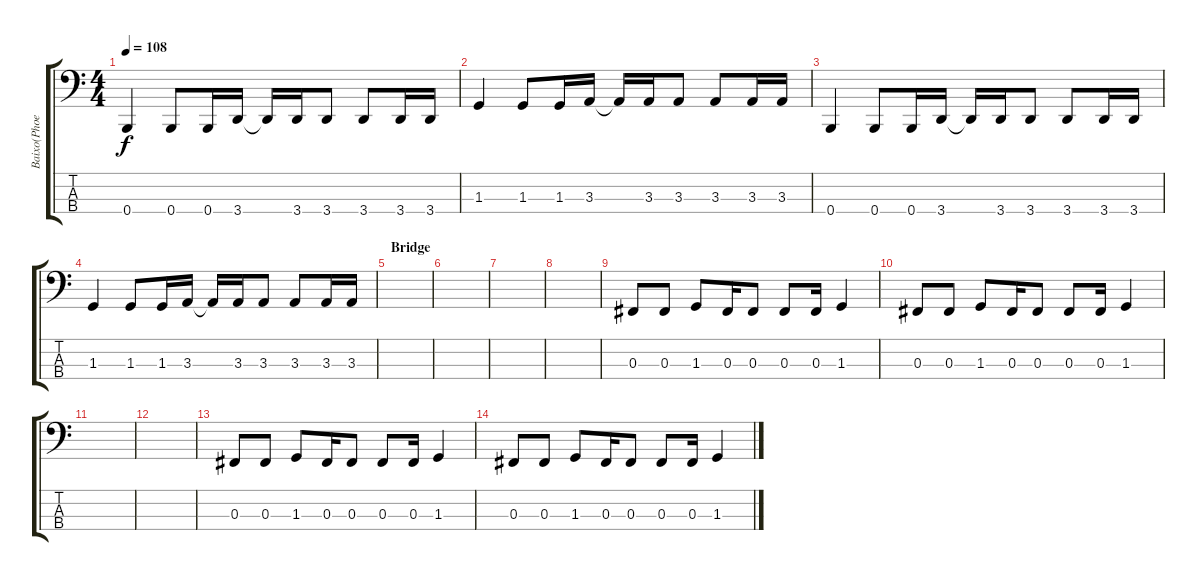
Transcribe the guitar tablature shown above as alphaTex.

\track ("Baixo(Phoenix)" "Baixo(Phoe") {instrument electricbassfinger}
\staff {score tabs}
\tuning (E2 B1 Gb1 B0) {hide}
\ts (4 4)
\tempo 108
\clef f4
\ks c
0.4.4{dy f} 0.4.8 0.4.16 3.4.16 3.4{t}.16 3.4.16 3.4.8 3.4.8 3.4.16 3.4.16 |
1.3.4 1.3.8 1.3.16 3.3.16 3.3{t}.16 3.3.16 3.3.8 3.3.8 3.3.16 3.3.16 |
0.4.4 0.4.8 0.4.16 3.4.16 3.4{t}.16 3.4.16 3.4.8 3.4.8 3.4.16 3.4.16 |
1.3.4 1.3.8 1.3.16 3.3.16 3.3{t}.16 3.3.16 3.3.8 3.3.8 3.3.16 3.3.16 |
\section ("" "Bridge")
|
|
|
|
0.3.8 0.3.8 1.3.8 0.3.16 0.3.8 0.3.8 0.3.16 1.3.4 |
0.3.8 0.3.8 1.3.8 0.3.16 0.3.8 0.3.8 0.3.16 1.3.4 |
|
|
0.3.8 0.3.8 1.3.8 0.3.16 0.3.8 0.3.8 0.3.16 1.3.4 |
0.3.8 0.3.8 1.3.8 0.3.16 0.3.8 0.3.8 0.3.16 1.3.4
